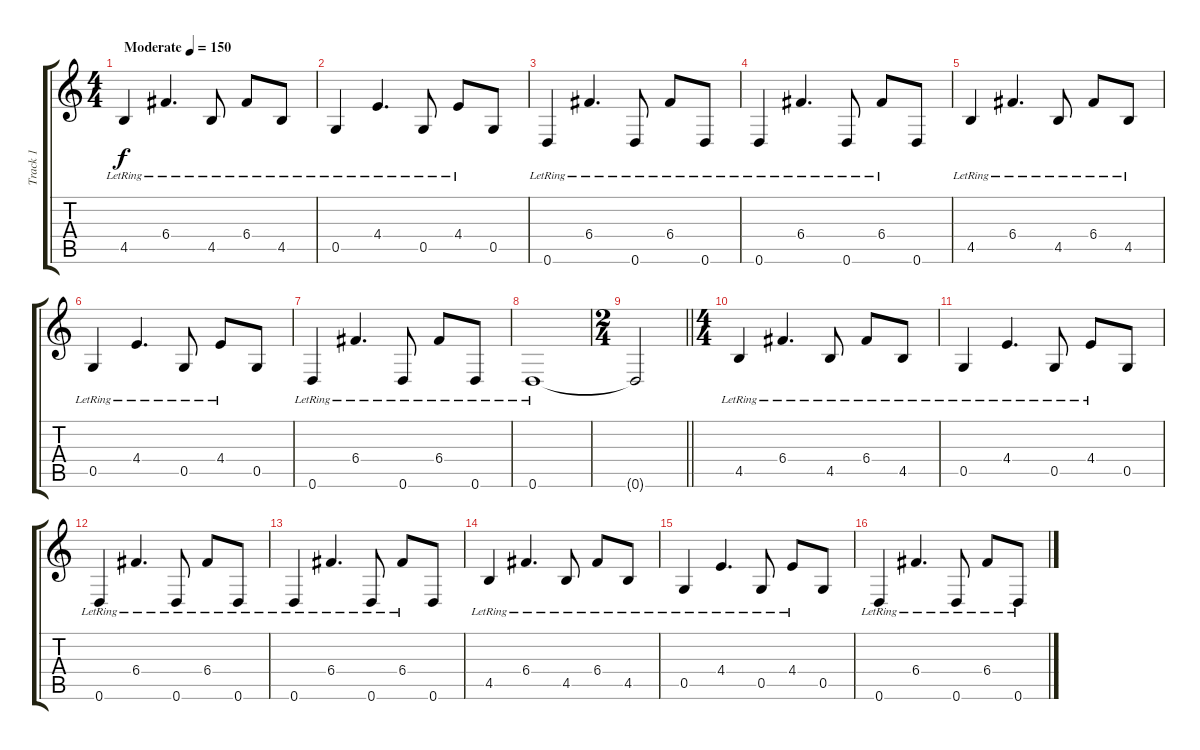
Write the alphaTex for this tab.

\track ("Track 1" "Track 1") {instrument electricguitarjazz}
\staff {score tabs}
\tuning (D4 A3 F3 C3 G2 D2) {hide}
\ts (4 4)
\tempo (150 "Moderate")
\clef g2
\ks c
4.5{lr}.4{dy f instrument electricguitarjazz} 6.4{lr}.4{d} 4.5{lr}.8 6.4{lr}.8 4.5{lr}.8 |
0.5{lr}.4 4.4{lr}.4{d} 0.5{lr}.8 4.4{lr}.8 0.5.8 |
0.6{lr}.4 6.4{lr}.4{d} 0.6{lr}.8 6.4{lr}.8 0.6{lr}.8 |
0.6{lr}.4 6.4{lr}.4{d} 0.6{lr}.8 6.4{lr}.8 0.6.8 |
4.5{lr}.4 6.4{lr}.4{d} 4.5{lr}.8 6.4{lr}.8 4.5{lr}.8 |
0.5{lr}.4 4.4{lr}.4{d} 0.5{lr}.8 4.4{lr}.8 0.5.8 |
0.6{lr}.4 6.4{lr}.4{d} 0.6{lr}.8 6.4{lr}.8 0.6{lr}.8 |
0.6{lr}.1 |
\ts (2 4)
\barLineRight lightlight
0.6{t}.2 |
\ts (4 4)
\section ("" "")
4.5{lr}.4 6.4{lr}.4{d} 4.5{lr}.8 6.4{lr}.8 4.5{lr}.8 |
0.5{lr}.4 4.4{lr}.4{d} 0.5{lr}.8 4.4{lr}.8 0.5.8 |
0.6{lr}.4 6.4{lr}.4{d} 0.6{lr}.8 6.4{lr}.8 0.6{lr}.8 |
0.6{lr}.4 6.4{lr}.4{d} 0.6{lr}.8 6.4{lr}.8 0.6.8 |
4.5{lr}.4 6.4{lr}.4{d} 4.5{lr}.8 6.4{lr}.8 4.5{lr}.8 |
0.5{lr}.4 4.4{lr}.4{d} 0.5{lr}.8 4.4{lr}.8 0.5.8 |
0.6{lr}.4 6.4{lr}.4{d} 0.6{lr}.8 6.4{lr}.8 0.6{lr}.8
